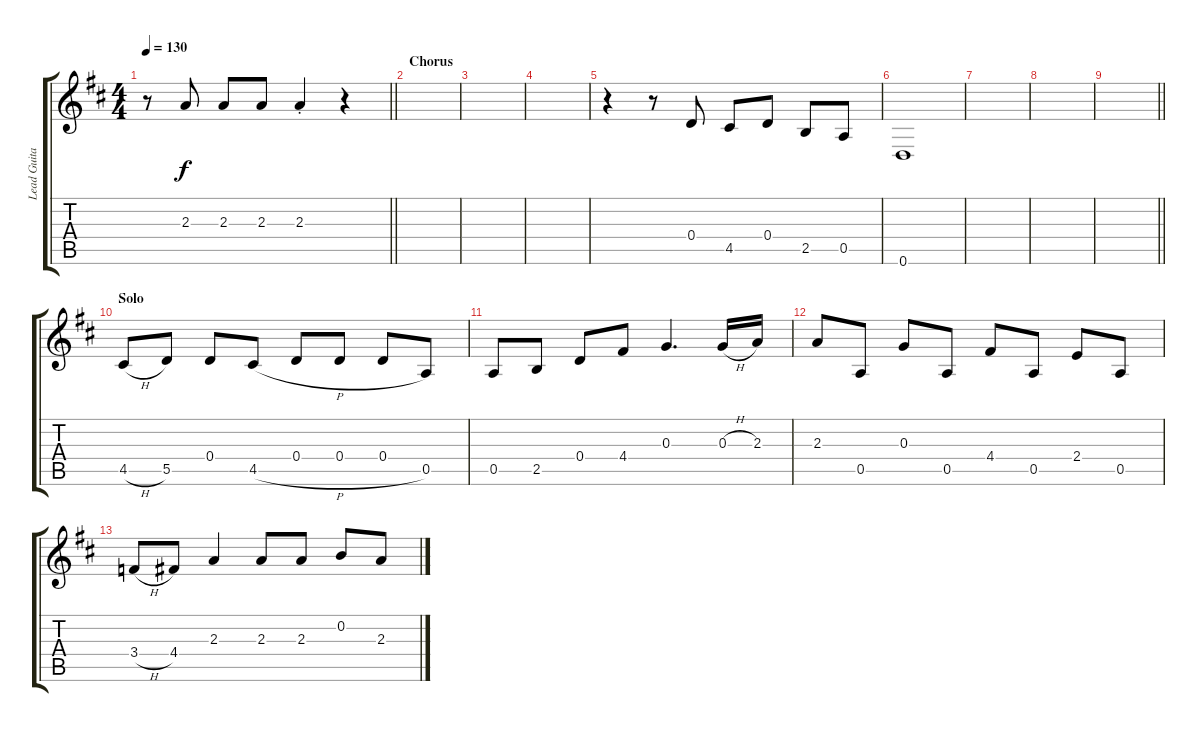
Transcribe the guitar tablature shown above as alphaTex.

\track ("Lead Guitar" "Lead Guita") {instrument acousticguitarsteel}
\staff {score tabs}
\tuning (E4 B3 G3 D3 A2 D2) {hide}
\ts (4 4)
\tempo 130
\clef g2
\barLineRight lightlight
\ks d
r.8{dy f} 2.3.8 2.3.8 2.3.8 2.3{st}.4 r.4 |
\section ("" "Chorus")
|
|
|
r.4 r.8 0.4.8 4.5.8 0.4.8 2.5.8 0.5.8 |
0.6.1 |
|
|
\barLineRight lightlight
|
\section ("" "Solo")
4.5{h}.8 5.5.8 0.4.8 4.5{h}.8 0.4.8 0.4.8 0.4.8 0.5.8 |
0.5.8 2.5.8 0.4.8 4.4.8 0.3.4{d} 0.3{h}.16 2.3.16 |
2.3.8 0.5.8 0.3.8 0.5.8 4.4.8 0.5.8 2.4.8 0.5.8 |
3.4{h}.8 4.4.8 2.3.4 2.3.8 2.3.8 0.2.8 2.3.8
